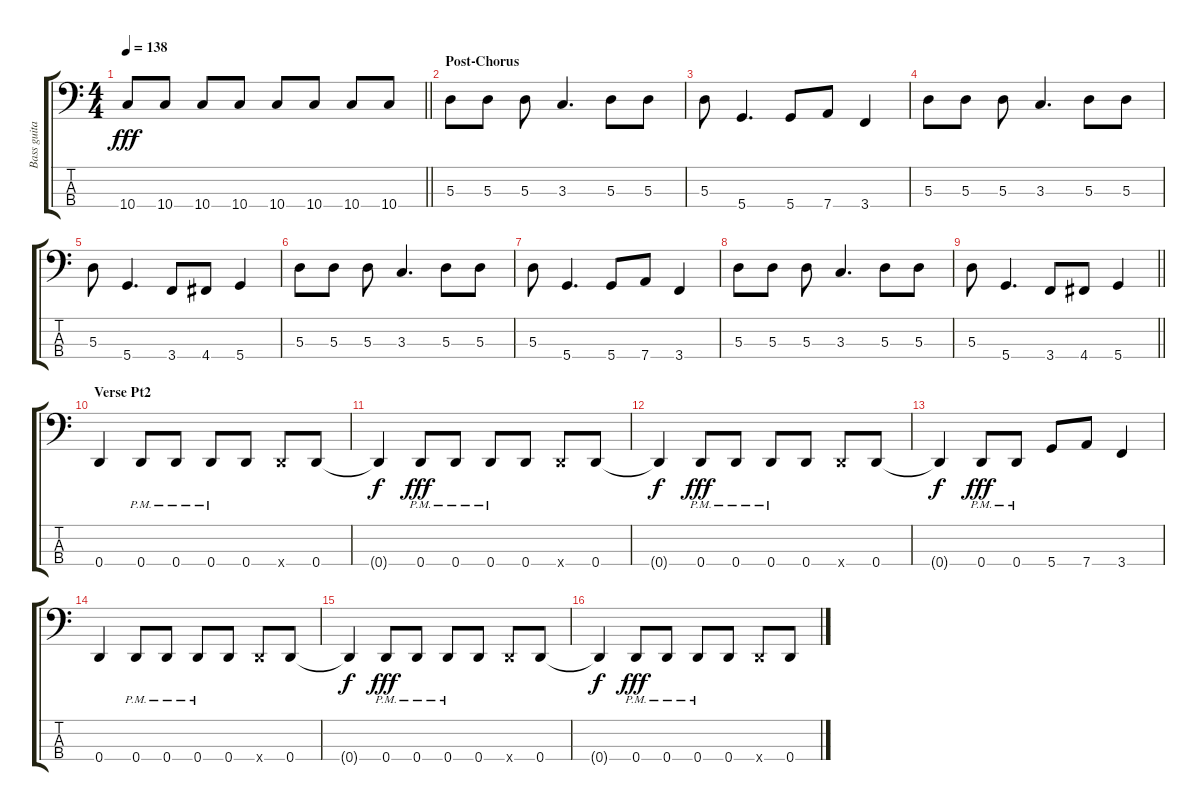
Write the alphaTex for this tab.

\track ("Bass guitar" "Bass guita") {instrument electricbassfinger}
\staff {score tabs}
\tuning (G2 D2 A1 D1) {hide}
\ts (4 4)
\tempo 138
\clef f4
\barLineRight lightlight
\ks c
10.4.8{dy fff} 10.4.8 10.4.8 10.4.8 10.4.8 10.4.8 10.4.8 10.4.8 |
\section ("" "Post-Chorus")
5.3.8 5.3.8 5.3.8 3.3.4{d} 5.3.8 5.3.8 |
5.3.8 5.4.4{d} 5.4.8 7.4.8 3.4.4 |
5.3.8 5.3.8 5.3.8 3.3.4{d} 5.3.8 5.3.8 |
5.3.8 5.4.4{d} 3.4.8 4.4.8 5.4.4 |
5.3.8 5.3.8 5.3.8 3.3.4{d} 5.3.8 5.3.8 |
5.3.8 5.4.4{d} 5.4.8 7.4.8 3.4.4 |
5.3.8 5.3.8 5.3.8 3.3.4{d} 5.3.8 5.3.8 |
\barLineRight lightlight
5.3.8 5.4.4{d} 3.4.8 4.4.8 5.4.4 |
\section ("" "Verse Pt2")
0.4.4 0.4{pm}.8 0.4{pm}.8 0.4{pm}.8 0.4.8 0.4{x}.8 0.4.8 |
0.4{t}.4{dy f} 0.4{pm}.8{dy fff} 0.4{pm}.8 0.4{pm}.8 0.4.8 0.4{x}.8 0.4.8 |
0.4{t}.4{dy f} 0.4{pm}.8{dy fff} 0.4{pm}.8 0.4{pm}.8 0.4.8 0.4{x}.8 0.4.8 |
0.4{t}.4{dy f} 0.4{pm}.8{dy fff} 0.4{pm}.8 5.4.8 7.4.8 3.4.4 |
0.4.4 0.4{pm}.8 0.4{pm}.8 0.4{pm}.8 0.4.8 0.4{x}.8 0.4.8 |
0.4{t}.4{dy f} 0.4{pm}.8{dy fff} 0.4{pm}.8 0.4{pm}.8 0.4.8 0.4{x}.8 0.4.8 |
0.4{t}.4{dy f} 0.4{pm}.8{dy fff} 0.4{pm}.8 0.4{pm}.8 0.4.8 0.4{x}.8 0.4.8
